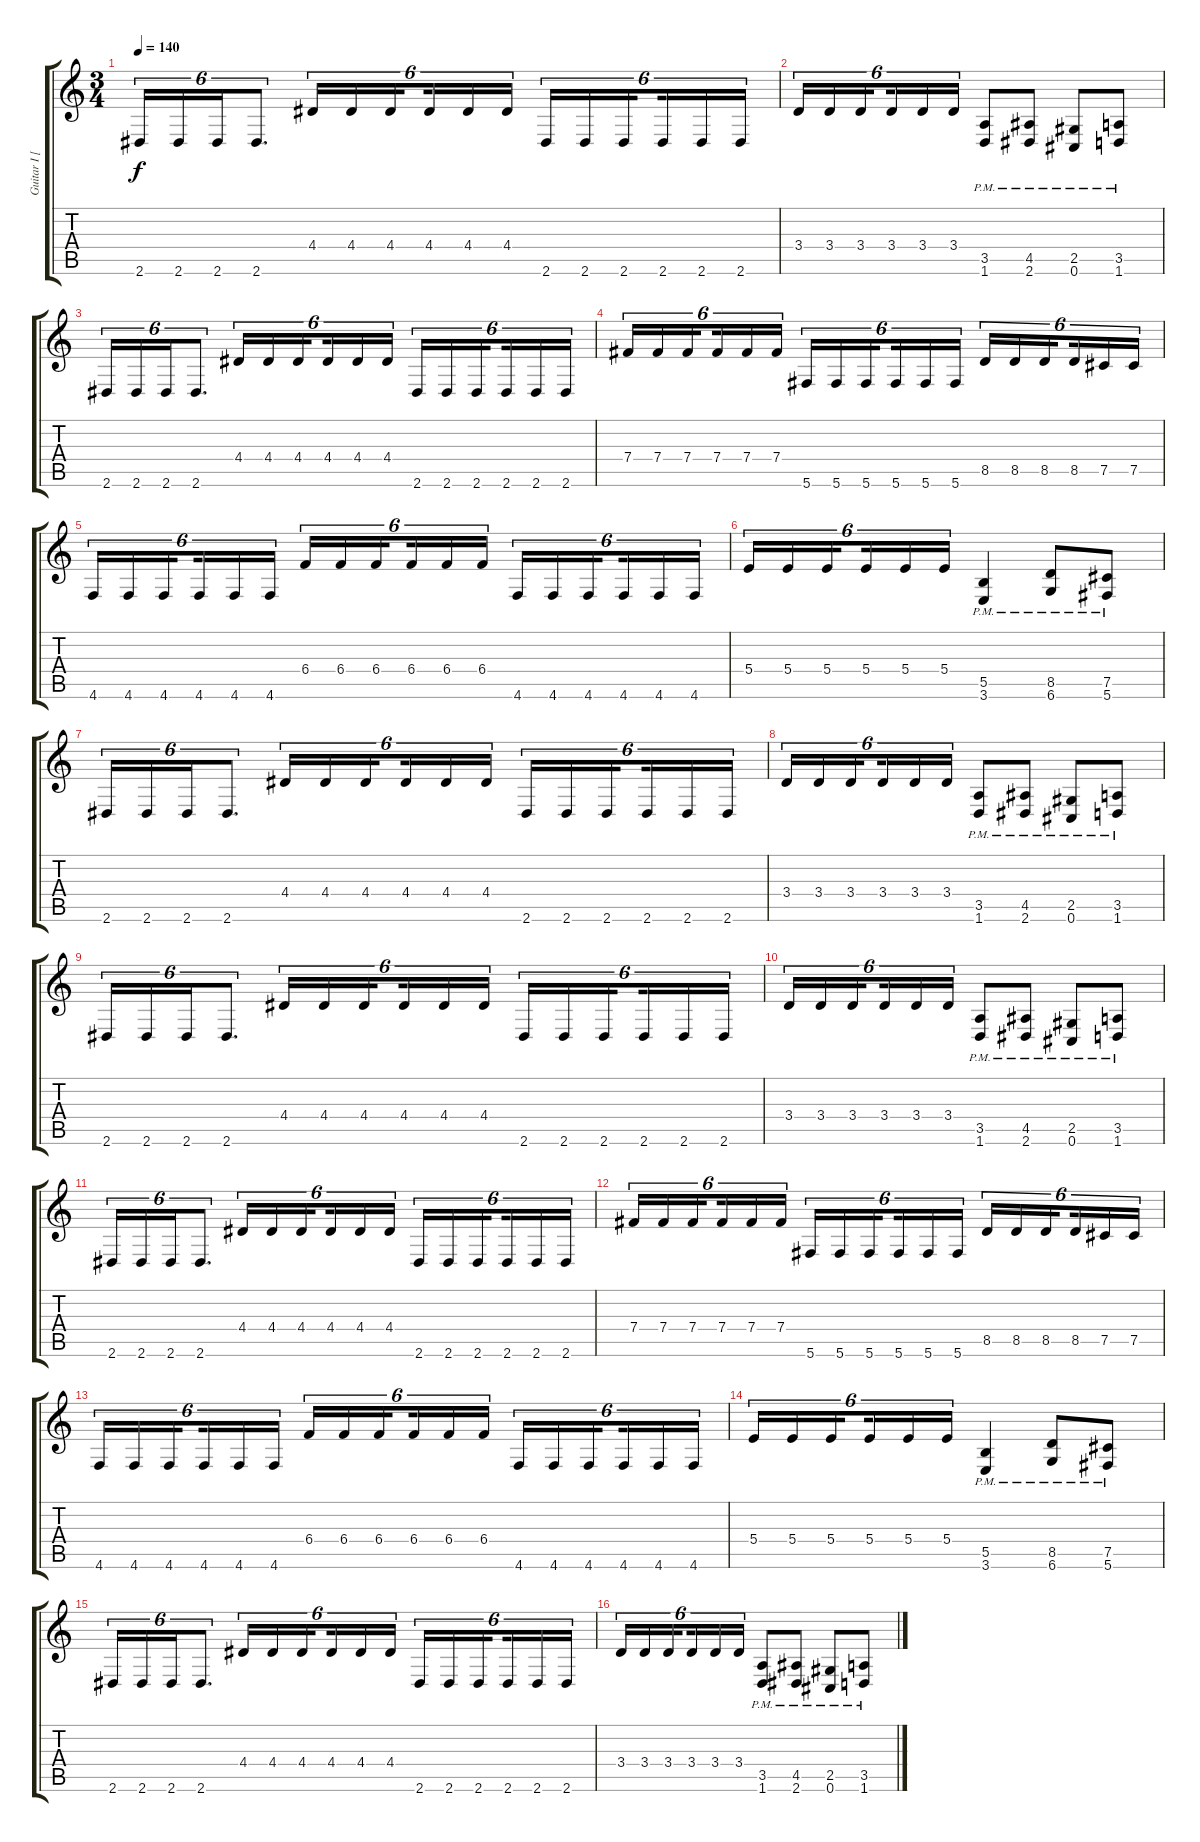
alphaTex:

\track ("Guitar I [Terrance Hobbs]" "Guitar I [") {instrument distortionguitar}
\staff {score tabs}
\tuning (Db4 Ab3 E3 B2 Gb2 Db2) {hide}
\ts (3 4)
\tempo 140
\clef g2
\ks c
2.6.16{tu (6 4) dy f} 2.6.16{tu (6 4)} 2.6.16{tu (6 4)} 2.6.8{d tu (6 4)} 4.4.16{tu (6 4)} 4.4.16{tu (6 4)} 4.4.16{tu (6 4) beam splitsecondary} 4.4.16{tu (6 4)} 4.4.16{tu (6 4)} 4.4.16{tu (6 4)} 2.6.16{tu (6 4)} 2.6.16{tu (6 4)} 2.6.16{tu (6 4) beam splitsecondary} 2.6.16{tu (6 4)} 2.6.16{tu (6 4)} 2.6.16{tu (6 4)} |
3.4.16{tu (6 4)} 3.4.16{tu (6 4)} 3.4.16{tu (6 4) beam splitsecondary} 3.4.16{tu (6 4)} 3.4.16{tu (6 4)} 3.4.16{tu (6 4)} (3.5{pm} 1.6{pm}).8 (4.5{pm} 2.6{pm}).8 (2.5{pm} 0.6{pm}).8 (3.5{pm} 1.6{pm}).8 |
2.6.16{tu (6 4)} 2.6.16{tu (6 4)} 2.6.16{tu (6 4)} 2.6.8{d tu (6 4)} 4.4.16{tu (6 4)} 4.4.16{tu (6 4)} 4.4.16{tu (6 4) beam splitsecondary} 4.4.16{tu (6 4)} 4.4.16{tu (6 4)} 4.4.16{tu (6 4)} 2.6.16{tu (6 4)} 2.6.16{tu (6 4)} 2.6.16{tu (6 4) beam splitsecondary} 2.6.16{tu (6 4)} 2.6.16{tu (6 4)} 2.6.16{tu (6 4)} |
7.4.16{tu (6 4)} 7.4.16{tu (6 4)} 7.4.16{tu (6 4) beam splitsecondary} 7.4.16{tu (6 4)} 7.4.16{tu (6 4)} 7.4.16{tu (6 4)} 5.6.16{tu (6 4)} 5.6.16{tu (6 4)} 5.6.16{tu (6 4) beam splitsecondary} 5.6.16{tu (6 4)} 5.6.16{tu (6 4)} 5.6.16{tu (6 4)} 8.5.16{tu (6 4)} 8.5.16{tu (6 4)} 8.5.16{tu (6 4) beam splitsecondary} 8.5.16{tu (6 4)} 7.5.16{tu (6 4)} 7.5.16{tu (6 4)} |
4.6.16{tu (6 4)} 4.6.16{tu (6 4)} 4.6.16{tu (6 4) beam splitsecondary} 4.6.16{tu (6 4)} 4.6.16{tu (6 4)} 4.6.16{tu (6 4)} 6.4.16{tu (6 4)} 6.4.16{tu (6 4)} 6.4.16{tu (6 4) beam splitsecondary} 6.4.16{tu (6 4)} 6.4.16{tu (6 4)} 6.4.16{tu (6 4)} 4.6.16{tu (6 4)} 4.6.16{tu (6 4)} 4.6.16{tu (6 4) beam splitsecondary} 4.6.16{tu (6 4)} 4.6.16{tu (6 4)} 4.6.16{tu (6 4)} |
5.4.16{tu (6 4)} 5.4.16{tu (6 4)} 5.4.16{tu (6 4) beam splitsecondary} 5.4.16{tu (6 4)} 5.4.16{tu (6 4)} 5.4.16{tu (6 4)} (5.5{pm} 3.6{pm}).4 (8.5{pm} 6.6{pm}).8 (7.5{pm} 5.6{pm}).8 |
2.6.16{tu (6 4)} 2.6.16{tu (6 4)} 2.6.16{tu (6 4)} 2.6.8{d tu (6 4)} 4.4.16{tu (6 4)} 4.4.16{tu (6 4)} 4.4.16{tu (6 4) beam splitsecondary} 4.4.16{tu (6 4)} 4.4.16{tu (6 4)} 4.4.16{tu (6 4)} 2.6.16{tu (6 4)} 2.6.16{tu (6 4)} 2.6.16{tu (6 4) beam splitsecondary} 2.6.16{tu (6 4)} 2.6.16{tu (6 4)} 2.6.16{tu (6 4)} |
3.4.16{tu (6 4)} 3.4.16{tu (6 4)} 3.4.16{tu (6 4) beam splitsecondary} 3.4.16{tu (6 4)} 3.4.16{tu (6 4)} 3.4.16{tu (6 4)} (3.5{pm} 1.6{pm}).8 (4.5{pm} 2.6{pm}).8 (2.5{pm} 0.6{pm}).8 (3.5{pm} 1.6{pm}).8 |
2.6.16{tu (6 4)} 2.6.16{tu (6 4)} 2.6.16{tu (6 4)} 2.6.8{d tu (6 4)} 4.4.16{tu (6 4)} 4.4.16{tu (6 4)} 4.4.16{tu (6 4) beam splitsecondary} 4.4.16{tu (6 4)} 4.4.16{tu (6 4)} 4.4.16{tu (6 4)} 2.6.16{tu (6 4)} 2.6.16{tu (6 4)} 2.6.16{tu (6 4) beam splitsecondary} 2.6.16{tu (6 4)} 2.6.16{tu (6 4)} 2.6.16{tu (6 4)} |
3.4.16{tu (6 4)} 3.4.16{tu (6 4)} 3.4.16{tu (6 4) beam splitsecondary} 3.4.16{tu (6 4)} 3.4.16{tu (6 4)} 3.4.16{tu (6 4)} (3.5{pm} 1.6{pm}).8 (4.5{pm} 2.6{pm}).8 (2.5{pm} 0.6{pm}).8 (3.5{pm} 1.6{pm}).8 |
2.6.16{tu (6 4)} 2.6.16{tu (6 4)} 2.6.16{tu (6 4)} 2.6.8{d tu (6 4)} 4.4.16{tu (6 4)} 4.4.16{tu (6 4)} 4.4.16{tu (6 4) beam splitsecondary} 4.4.16{tu (6 4)} 4.4.16{tu (6 4)} 4.4.16{tu (6 4)} 2.6.16{tu (6 4)} 2.6.16{tu (6 4)} 2.6.16{tu (6 4) beam splitsecondary} 2.6.16{tu (6 4)} 2.6.16{tu (6 4)} 2.6.16{tu (6 4)} |
7.4.16{tu (6 4)} 7.4.16{tu (6 4)} 7.4.16{tu (6 4) beam splitsecondary} 7.4.16{tu (6 4)} 7.4.16{tu (6 4)} 7.4.16{tu (6 4)} 5.6.16{tu (6 4)} 5.6.16{tu (6 4)} 5.6.16{tu (6 4) beam splitsecondary} 5.6.16{tu (6 4)} 5.6.16{tu (6 4)} 5.6.16{tu (6 4)} 8.5.16{tu (6 4)} 8.5.16{tu (6 4)} 8.5.16{tu (6 4) beam splitsecondary} 8.5.16{tu (6 4)} 7.5.16{tu (6 4)} 7.5.16{tu (6 4)} |
4.6.16{tu (6 4)} 4.6.16{tu (6 4)} 4.6.16{tu (6 4) beam splitsecondary} 4.6.16{tu (6 4)} 4.6.16{tu (6 4)} 4.6.16{tu (6 4)} 6.4.16{tu (6 4)} 6.4.16{tu (6 4)} 6.4.16{tu (6 4) beam splitsecondary} 6.4.16{tu (6 4)} 6.4.16{tu (6 4)} 6.4.16{tu (6 4)} 4.6.16{tu (6 4)} 4.6.16{tu (6 4)} 4.6.16{tu (6 4) beam splitsecondary} 4.6.16{tu (6 4)} 4.6.16{tu (6 4)} 4.6.16{tu (6 4)} |
5.4.16{tu (6 4)} 5.4.16{tu (6 4)} 5.4.16{tu (6 4) beam splitsecondary} 5.4.16{tu (6 4)} 5.4.16{tu (6 4)} 5.4.16{tu (6 4)} (5.5{pm} 3.6{pm}).4 (8.5{pm} 6.6{pm}).8 (7.5{pm} 5.6{pm}).8 |
2.6.16{tu (6 4)} 2.6.16{tu (6 4)} 2.6.16{tu (6 4)} 2.6.8{d tu (6 4)} 4.4.16{tu (6 4)} 4.4.16{tu (6 4)} 4.4.16{tu (6 4) beam splitsecondary} 4.4.16{tu (6 4)} 4.4.16{tu (6 4)} 4.4.16{tu (6 4)} 2.6.16{tu (6 4)} 2.6.16{tu (6 4)} 2.6.16{tu (6 4) beam splitsecondary} 2.6.16{tu (6 4)} 2.6.16{tu (6 4)} 2.6.16{tu (6 4)} |
3.4.16{tu (6 4)} 3.4.16{tu (6 4)} 3.4.16{tu (6 4) beam splitsecondary} 3.4.16{tu (6 4)} 3.4.16{tu (6 4)} 3.4.16{tu (6 4)} (3.5{pm} 1.6{pm}).8 (4.5{pm} 2.6{pm}).8 (2.5{pm} 0.6{pm}).8 (3.5{pm} 1.6{pm}).8
